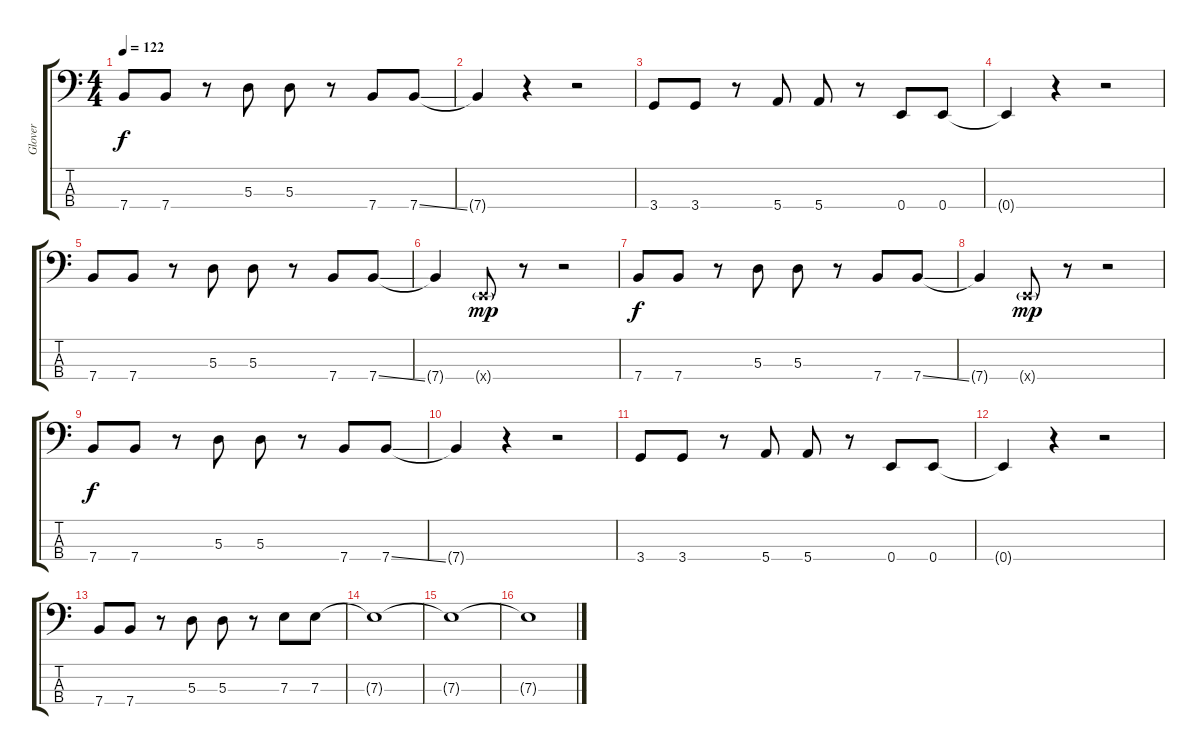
\track ("Glover" "Glover") {instrument electricbassfinger}
\staff {score tabs}
\tuning (G2 D2 A1 E1) {hide}
\ts (4 4)
\tempo 122
\clef f4
\ks c
7.4.8{dy f} 7.4.8 r.8 5.3.8 5.3.8 r.8 7.4.8 7.4{ss}.8 |
7.4{t}.4 r.4 r.2 |
3.4.8 3.4.8 r.8 5.4.8 5.4.8 r.8 0.4.8 0.4.8 |
0.4{t}.4 r.4 r.2 |
7.4.8 7.4.8 r.8 5.3.8 5.3.8 r.8 7.4.8 7.4{ss}.8 |
7.4{t}.4 0.4{g x}.8{dy mp} r.8 r.2 |
7.4.8{dy f} 7.4.8 r.8 5.3.8 5.3.8 r.8 7.4.8 7.4{ss}.8 |
7.4{t}.4 0.4{g x}.8{dy mp} r.8 r.2 |
7.4.8{dy f} 7.4.8 r.8 5.3.8 5.3.8 r.8 7.4.8 7.4{ss}.8 |
7.4{t}.4 r.4 r.2 |
3.4.8 3.4.8 r.8 5.4.8 5.4.8 r.8 0.4.8 0.4.8 |
0.4{t}.4 r.4 r.2 |
7.4.8 7.4.8 r.8 5.3.8 5.3.8 r.8 7.3.8 7.3.8 |
7.3{t}.1 |
7.3{t}.1 |
7.3{t}.1
